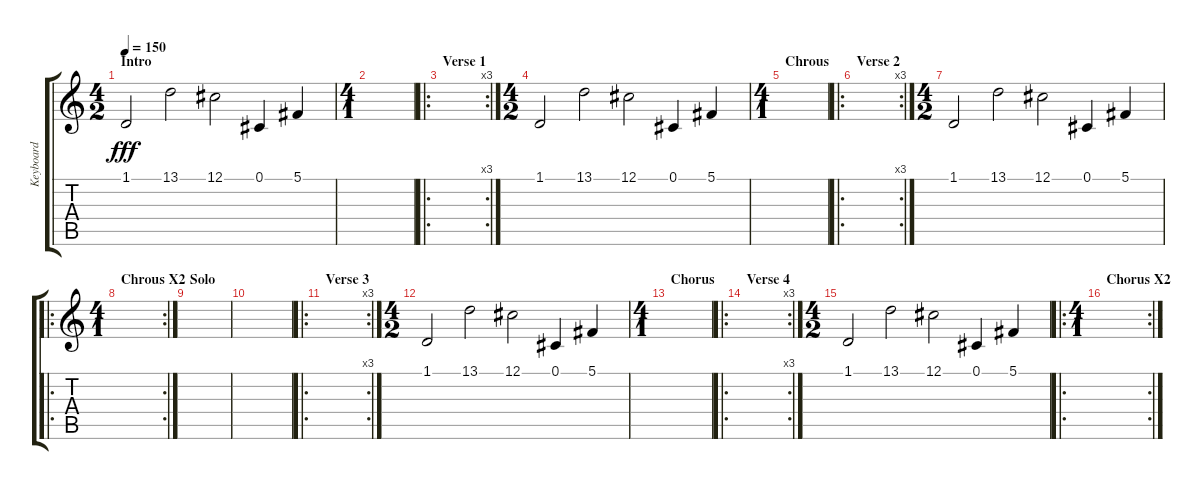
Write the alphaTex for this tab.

\track ("Keyboard" "Keyboard") {instrument pad7halo}
\staff {score tabs}
\tuning (Db4 Ab3 E3 B2 Gb2 Db2) {hide}
\ts (4 2)
\section ("" "Intro")
\tempo 150
\clef g2
\ks c
1.1.2{dy fff instrument pad7halo} 13.1.2 12.1.2 0.1.4 5.1.4 |
\ts (4 1)
|
\ro
\rc 3
\section ("" "Verse 1")
|
\ts (4 2)
1.1.2 13.1.2 12.1.2 0.1.4 5.1.4 |
\ts (4 1)
\section ("" "Chrous")
|
\ro
\rc 3
\section ("" "Verse 2")
|
\ts (4 2)
1.1.2 13.1.2 12.1.2 0.1.4 5.1.4 |
\ro
\rc 2
\ts (4 1)
\section ("" "Chrous X2")
|
\section ("" "Solo")
|
|
\ro
\rc 3
\section ("" "Verse 3")
|
\ts (4 2)
1.1.2 13.1.2 12.1.2 0.1.4 5.1.4 |
\ts (4 1)
\section ("" "Chorus")
|
\ro
\rc 3
\section ("" "Verse 4")
|
\ts (4 2)
1.1.2 13.1.2 12.1.2 0.1.4 5.1.4 |
\ro
\rc 2
\ts (4 1)
\section ("" "Chorus X2")
